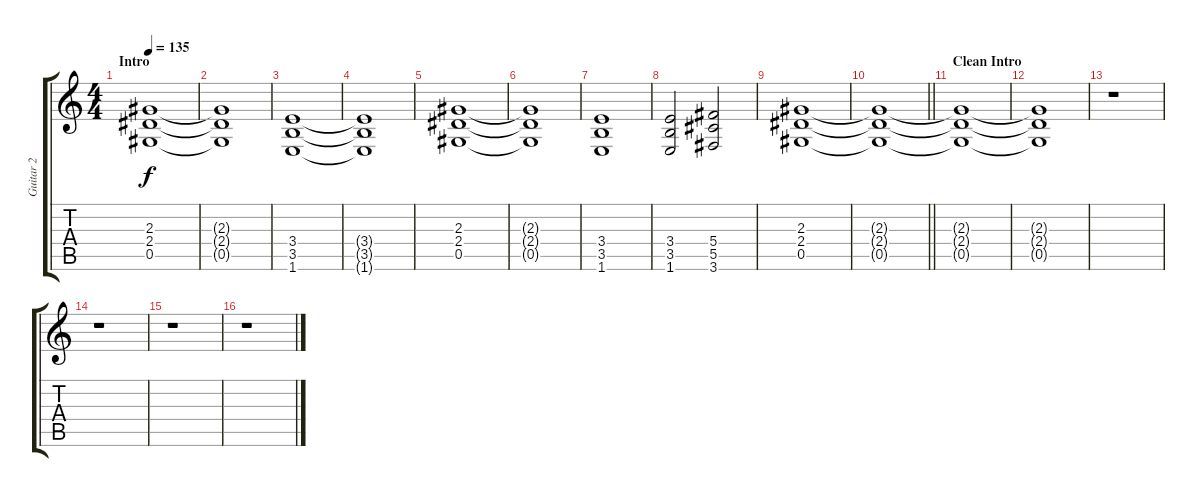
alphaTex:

\track ("Guitar 2" "Guitar 2") {instrument distortionguitar}
\staff {score tabs}
\tuning (Eb4 Bb3 Gb3 Db3 Ab2 Eb2) {hide}
\ts (4 4)
\section ("" "Intro")
\tempo 135
\clef g2
\ks c
(2.3 2.4 0.5).1{dy f instrument distortionguitar} |
(2.3{t} 2.4{t} 0.5{t}).1 |
(3.4 3.5 1.6).1 |
(3.4{t} 3.5{t} 1.6{t}).1 |
(2.3 2.4 0.5).1 |
(2.3{t} 2.4{t} 0.5{t}).1 |
(3.4 3.5 1.6).1 |
(3.4 3.5 1.6).2 (5.4 5.5 3.6).2 |
(2.3 2.4 0.5).1{volume 0} |
\barLineRight lightlight
(2.3{t} 2.4{t} 0.5{t}).1 |
\section ("" "Clean Intro")
(2.3{t} 2.4{t} 0.5{t}).1 |
(2.3{t} 2.4{t} 0.5{t}).1 |
r.1 |
r.1 |
r.1 |
r.1
